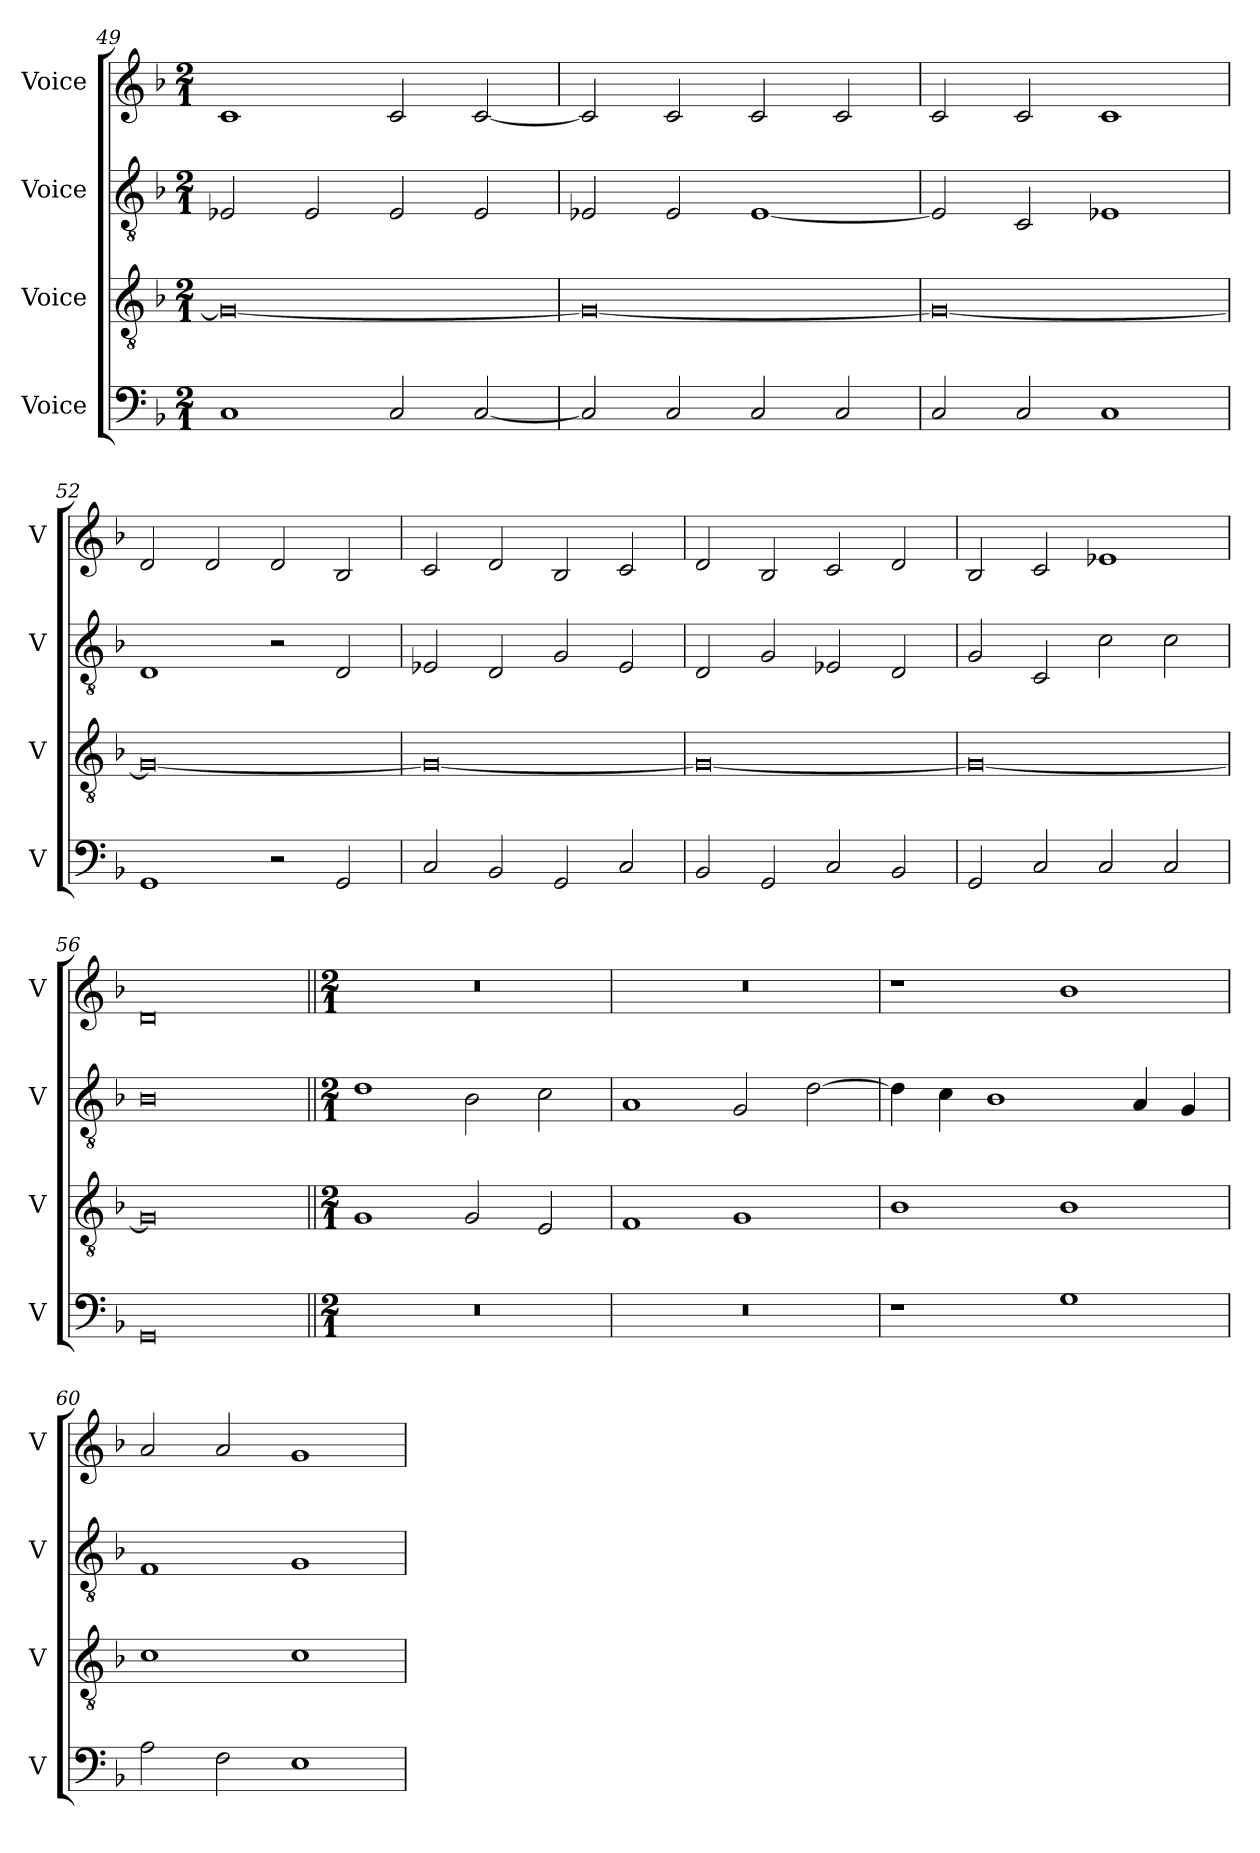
**kern	**kern	**kern	**kern
*part4	*part3	*part2	*part1
*staff4	*staff3	*staff2	*staff1
*I"Voice	*I"Voice	*I"Voice	*I"Voice
*I'V	*I'V	*I'V	*I'V
!!LO:LB:g=z
*clefF4	*clefGv2	*clefGv2	*clefG2
*k[b-]	*k[b-]	*k[b-]	*k[b-]
*M2/1	*M2/1	*M2/1	*M2/1
=49	=49	=49	=49
1C	0G_	2E-X/	1c
.	.	2E-/	.
2C/	.	2E-/	2c/
[2C/	.	2E-/	[2c/
=50	=50	=50	=50
2C/]	0G_	2E-X/	2c/]
2C/	.	2E-/	2c/
2C/	.	[1E-	2c/
2C/	.	.	2c/
=51	=51	=51	=51
2C/	0G_	2E-/]	2c/
2C/	.	2C/	2c/
1C	.	1E-X	1c
=52	=52	=52	=52
1GG	0G_	1D	2d/
.	.	.	2d/
2r	.	2r	2d/
2GG/	.	2D/	2B-/
!!LO:LB:g=z
=53	=53	=53	=53
2C/	0G_	2E-X/	2c/
2BB-/	.	2D/	2d/
2GG/	.	2G/	2B-/
2C/	.	2E-/	2c/
=54	=54	=54	=54
2BB-/	0G_	2D/	2d/
2GG/	.	2G/	2B-/
2C/	.	2E-X/	2c/
2BB-/	.	2D/	2d/
=55	=55	=55	=55
2GG/	0G_	2G/	2B-/
2C/	.	2C/	2c/
2C/	.	2c\	1e-X
2C/	.	2c\	.
=56	=56	=56	=56
0GG	0G]	0B-	0d
!!LO:LB:g=z
=57||	=57||	=57||	=57||
*M2/1	*M2/1	*M2/1	*M2/1
0r	1G	1d	0r
.	2G/	2B-\	.
.	2E/	2c\	.
=58	=58	=58	=58
0r	1F	1A	0r
.	1G	2G/	.
.	.	[2d\	.
=59	=59	=59	=59
1r	1B-	4d\]	1r
.	.	4c\	.
.	.	1B-	.
1G	1B-	.	1b-
.	.	4A/	.
.	.	4G/	.
=60	=60	=60	=60
2A\	1c	1F	2a/
2F\	.	.	2a/
1E	1c	1G	1g
=	=	=	=
*-	*-	*-	*-
